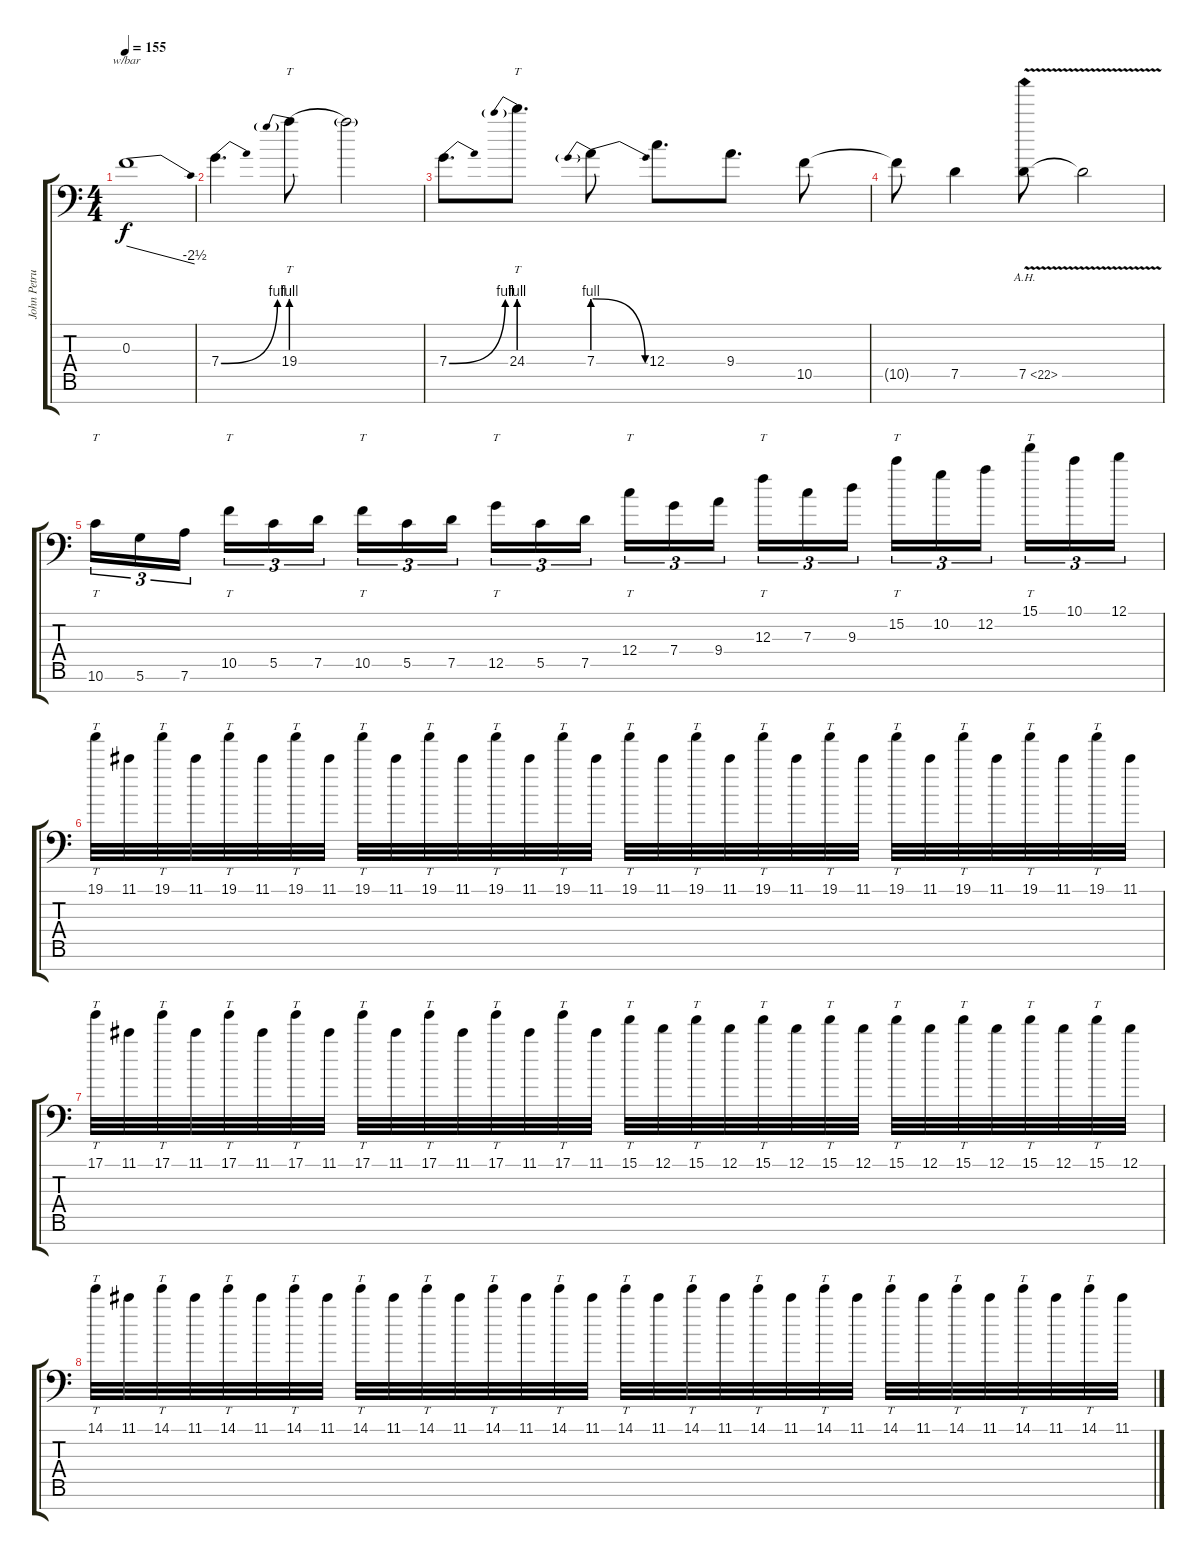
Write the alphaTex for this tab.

\track ("John Petrucci (Solo)" "John Petru") {instrument distortionguitar}
\staff {score tabs}
\tuning (D4 A3 F3 C3 G2 D2 A1) {hide}
\ts (4 4)
\tempo 155
\clef f4
\ks c
0.3.1{tbe (dive default 0 0 60 -10) dy f} |
7.4{be (bend 0 0 60 4)}.4{d} 19.4{be (prebend 0 4 60 4)}.8{tt} 19.4{t}.2 |
7.4{be (bend 0 0 60 4)}.8{d} 24.4{be (prebend 0 4 60 4)}.8{tt d} 7.4{be (prebendrelease 0 4 60 0)}.8 12.4.8{d} 9.4.8{d} 10.5.8 |
10.5{t}.8 7.5.4 7.5{ah 15 v}.8 7.5{t}.2 |
10.6.16{tt tu (3 2)} 5.6.16{tu (3 2)} 7.6.16{tu (3 2) beam splitsecondary} 10.5.16{tt tu (3 2)} 5.5.16{tu (3 2)} 7.5.16{tu (3 2)} 10.5.16{tt tu (3 2)} 5.5.16{tu (3 2)} 7.5.16{tu (3 2) beam splitsecondary} 12.5.16{tt tu (3 2)} 5.5.16{tu (3 2)} 7.5.16{tu (3 2)} 12.4.16{tt tu (3 2)} 7.4.16{tu (3 2)} 9.4.16{tu (3 2) beam splitsecondary} 12.3.16{tt tu (3 2)} 7.3.16{tu (3 2)} 9.3.16{tu (3 2)} 15.2.16{tt tu (3 2)} 10.2.16{tu (3 2)} 12.2.16{tu (3 2) beam splitsecondary} 15.1.16{tt tu (3 2)} 10.1.16{tu (3 2)} 12.1.16{tu (3 2)} |
19.1.32{tt} 11.1.32 19.1.32{tt} 11.1.32 19.1.32{tt} 11.1.32 19.1.32{tt} 11.1.32 19.1.32{tt} 11.1.32 19.1.32{tt} 11.1.32 19.1.32{tt} 11.1.32 19.1.32{tt} 11.1.32 19.1.32{tt} 11.1.32 19.1.32{tt} 11.1.32 19.1.32{tt} 11.1.32 19.1.32{tt} 11.1.32 19.1.32{tt} 11.1.32 19.1.32{tt} 11.1.32 19.1.32{tt} 11.1.32 19.1.32{tt} 11.1.32 |
17.1.32{tt} 11.1.32 17.1.32{tt} 11.1.32 17.1.32{tt} 11.1.32 17.1.32{tt} 11.1.32 17.1.32{tt} 11.1.32 17.1.32{tt} 11.1.32 17.1.32{tt} 11.1.32 17.1.32{tt} 11.1.32 15.1.32{tt} 12.1.32 15.1.32{tt} 12.1.32 15.1.32{tt} 12.1.32 15.1.32{tt} 12.1.32 15.1.32{tt} 12.1.32 15.1.32{tt} 12.1.32 15.1.32{tt} 12.1.32 15.1.32{tt} 12.1.32 |
14.1.32{tt} 11.1.32 14.1.32{tt} 11.1.32 14.1.32{tt} 11.1.32 14.1.32{tt} 11.1.32 14.1.32{tt} 11.1.32 14.1.32{tt} 11.1.32 14.1.32{tt} 11.1.32 14.1.32{tt} 11.1.32 14.1.32{tt} 11.1.32 14.1.32{tt} 11.1.32 14.1.32{tt} 11.1.32 14.1.32{tt} 11.1.32 14.1.32{tt} 11.1.32 14.1.32{tt} 11.1.32 14.1.32{tt} 11.1.32 14.1.32{tt} 11.1.32
